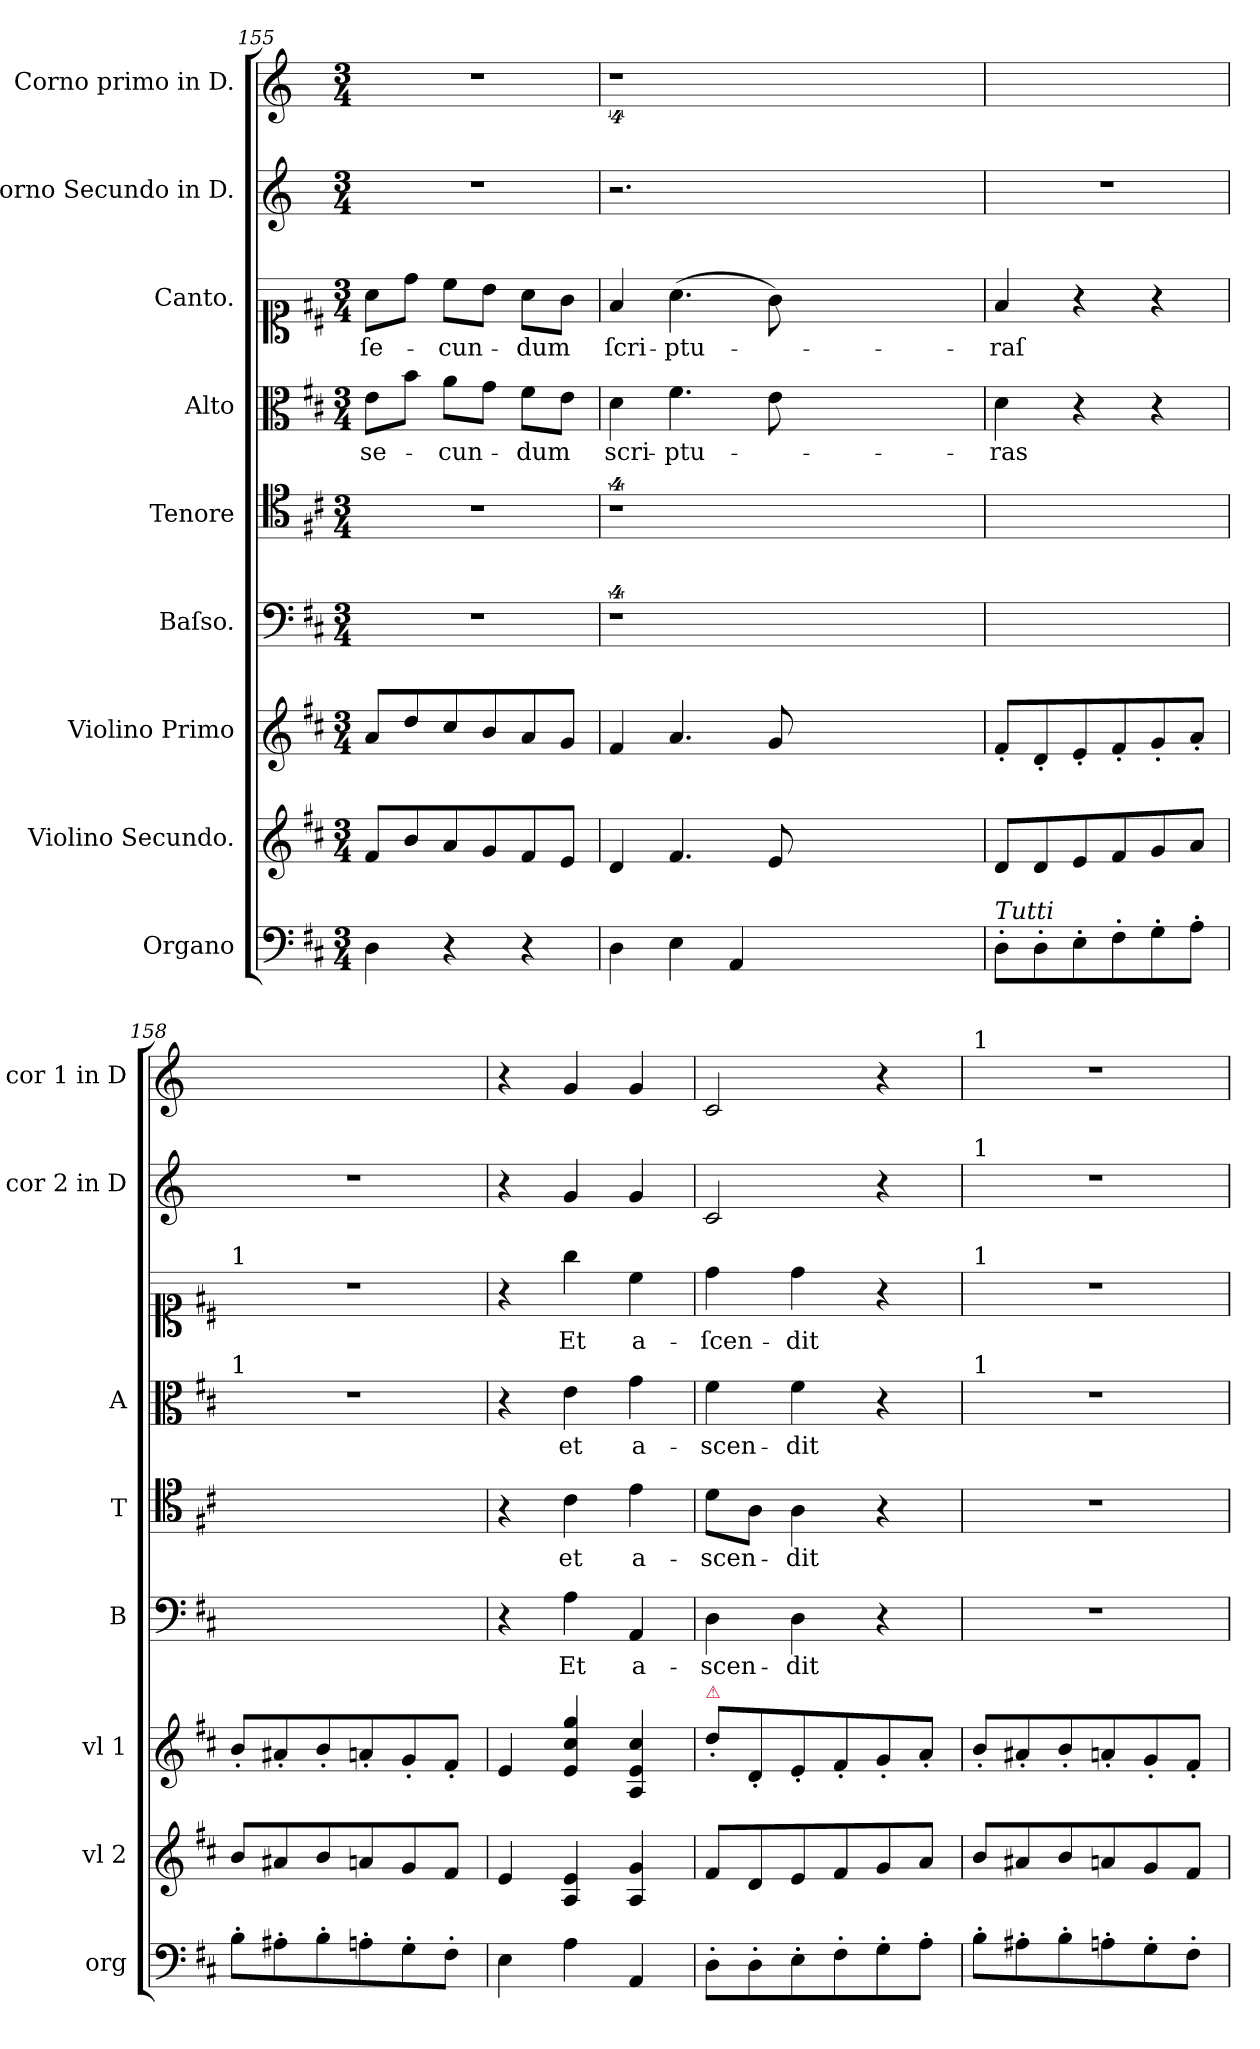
**kern	**dynam	**kern	**dynam	**kern	**dynam	**kern	**text	**dynam	**kern	**text	**kern	**text	**kern	**text	**kern	**kern
*part9	*part9	*part8	*part8	*part7	*part7	*part6	*part6	*part6	*part5	*part5	*part4	*part4	*part3	*part3	*part2	*part1
*staff9	*staff9	*staff8	*staff8	*staff7	*staff7	*staff6	*staff6	*staff6	*staff5	*staff5	*staff4	*staff4	*staff3	*staff3	*staff2	*staff1
*I"Organo	*	*I"Violino Secundo.	*	*I"Violino Primo	*	*I"Baſso.	*	*	*I"Tenore	*	*I"Alto	*	*I"Canto.	*	*I"Corno Secundo in D.	*I"Corno primo in D.
*I'org	*	*I'vl 2	*	*I'vl 1	*	*I'B	*	*	*I'T	*	*I'A	*	*	*	*I'cor 2 in D	*I'cor 1 in D
*clefF4	*	*clefG2	*	*clefG2	*	*clefF4	*	*	*clefC4	*	*clefC3	*	*clefC1	*	*clefG2	*clefG2
*	*	*	*	*	*	*	*	*	*	*	*	*	*	*	*ITrd6c10	*ITrd6c10
*k[f#c#]	*	*k[f#c#]	*	*k[f#c#]	*	*k[f#c#]	*	*	*k[f#c#]	*	*k[f#c#]	*	*k[f#c#]	*	*k[f#c#]	*k[f#c#]
*D:	*	*D:	*	*D:	*	*D:	*	*	*D:	*	*D:	*	*D:	*	*D:	*D:
*M3/4	*	*M3/4	*	*M3/4	*	*M3/4	*	*	*M3/4	*	*M3/4	*	*M3/4	*	*M3/4	*M3/4
=155	=155	=155	=155	=155	=155	=155	=155	=155	=155	=155	=155	=155	=155	=155	=155	=155
4D\	.	8f#/L	.	8a/L	.	2.r	.	.	2.r	.	8e\L	se-	8a\L	ſe-	2.r	2.r
.	.	8b/	.	8dd/	.	.	.	.	.	.	8b\J	.	8dd\J	.	.	.
4r	.	8a/	.	8cc#/	.	.	.	.	.	.	8a\L	-cun-	8cc#\L	-cun-	.	.
.	.	8g/	.	8b/	.	.	.	.	.	.	8g\J	.	8b\J	.	.	.
4r	.	8f#/	.	8a/	.	.	.	.	.	.	8f#\L	-dum	8a\L	-dum	.	.
.	.	8e/J	.	8g/J	.	.	.	.	.	.	8e\J	.	8g\J	.	.	.
=156	=156	=156	=156	=156	=156	=156	=156	=156	=156	=156	=156	=156	=156	=156	=156	=156
4D\	.	4d/	.	4f#/	.	4%9r	.	.	4%9r	.	4d\	scri-	4f#/	ſcri-	2.r	4%9r
4E\	.	4.f#/	.	4.a/	.	.	.	.	.	.	4.f#\	-ptu-	(4.a\	-ptu-	.	.
4AA/	.	.	.	.	.	.	.	.	.	.	.	.	.	.	.	.
.	.	8e/	.	8g/	.	.	.	.	.	.	8e\	.	8g\)	.	.	.
1.ryy	.	1.ryy	.	1.ryy	.	.	.	.	.	.	1.ryy	.	1.ryy	.	1.ryy	.
=157	=157	=157	=157	=157	=157	=157	=157	=157	=157	=157	=157	=157	=157	=157	=157	=157
!LO:TX:a:i:t=Tutti	!	!	!	!	!	!	!	!	!	!	!	!	!	!	!	!
!	!LO:DY:b	!	!LO:DY:b	!	!LO:DY:b	!	!	!	!	!	!	!	!	!	!	!
8D'\L	for	8d/L	for	8f#'/L	for	2.ryy	.	.	2.ryy	.	4d\	-ras	4f#/	-raſ	2.r	2.ryy
8D'\	.	8d/	.	8d'/	.	.	.	.	.	.	.	.	.	.	.	.
8E'\	.	8e/	.	8e'/	.	.	.	.	.	.	4r	.	4r	.	.	.
8F#'\	.	8f#/	.	8f#'/	.	.	.	.	.	.	.	.	.	.	.	.
8G'\	.	8g/	.	8g'/	.	.	.	.	.	.	4r	.	4r	.	.	.
8A'\J	.	8a/J	.	8a'/J	.	.	.	.	.	.	.	.	.	.	.	.
=158	=158	=158	=158	=158	=158	=158	=158	=158	=158	=158	=158	=158	=158	=158	=158	=158
!	!	!	!	!	!	!	!	!	!	!	!	!	!LO:TX:a:t=1	!	!	!
!	!	!	!	!	!	!	!	!	!	!	!LO:TX:a:t=1	!	!	!	!	!
8B'\L	.	8b/L	.	8b'/L	.	2.ryy	.	.	2.ryy	.	2.r	.	2.r	.	2.r	2.ryy
8A#X'\	.	8a#X/	.	8a#X'/	.	.	.	.	.	.	.	.	.	.	.	.
8B'\	.	8b/	.	8b'/	.	.	.	.	.	.	.	.	.	.	.	.
8An'\	.	8an/	.	8an'/	.	.	.	.	.	.	.	.	.	.	.	.
8G'\	.	8g/	.	8g'/	.	.	.	.	.	.	.	.	.	.	.	.
8F#'\J	.	8f#/J	.	8f#'/J	.	.	.	.	.	.	.	.	.	.	.	.
=159	=159	=159	=159	=159	=159	=159	=159	=159	=159	=159	=159	=159	=159	=159	=159	=159
!	!	!	!	!	!	!	!	!LO:DY:a	!	!	!	!	!	!	!	!
4E\	.	4e/	.	4e/	.	4r	.	forte	4r	.	4r	.	4r	.	4r	4r
4A\	.	4A/ 4e/	.	4e/ 4cc#/ 4gg/	.	4A\	Et	.	4c#\	et	4e\	et	4gg\	Et	4A/	4A/
4AA/	.	4A/ 4g/	.	4A/ 4e/ 4cc#/	.	4AA/	a-	.	4e\	a-	4g\	a-	4cc#\	a-	4A/	4A/
=160	=160	=160	=160	=160	=160	=160	=160	=160	=160	=160	=160	=160	=160	=160	=160	=160
!	!	!	!	!LO:TX:a:color=crimson:t=⚠	!	!	!	!	!	!	!	!	!	!	!	!
8D'\L	.	8f#/L	.	8dd'\L	.	4D\	-scen-	.	8d\L	-scen-	4f#\	-scen-	4dd\	-ſcen-	2D/	2D/
8D'\	.	8d/	.	8d'/	.	.	.	.	8A\J	.	.	.	.	.	.	.
8E'\	.	8e/	.	8e'/	.	4D\	-dit	.	4A\	-dit	4f#\	-dit	4dd\	-dit	.	.
8F#'\	.	8f#/	.	8f#'/	.	.	.	.	.	.	.	.	.	.	.	.
8G'\	.	8g/	.	8g'/	.	4r	.	.	4r	.	4r	.	4r	.	4r	4r
8A'\J	.	8a/J	.	8a'/J	.	.	.	.	.	.	.	.	.	.	.	.
=161	=161	=161	=161	=161	=161	=161	=161	=161	=161	=161	=161	=161	=161	=161	=161	=161
!	!	!	!	!	!	!	!	!	!	!	!	!	!	!	!	!LO:TX:a:t=1
!	!	!	!	!	!	!	!	!	!	!	!	!	!	!	!LO:TX:a:t=1	!
!	!	!	!	!	!	!	!	!	!	!	!	!	!LO:TX:a:t=1	!	!	!
!	!	!	!	!	!	!	!	!	!	!	!LO:TX:a:t=1	!	!	!	!	!
8B'\L	.	8b/L	.	8b'/L	.	2.r	.	.	2.r	.	2.r	.	2.r	.	2.r	2.r
8A#X'\	.	8a#X/	.	8a#X'/	.	.	.	.	.	.	.	.	.	.	.	.
8B'\	.	8b/	.	8b'/	.	.	.	.	.	.	.	.	.	.	.	.
8An'\	.	8an/	.	8an'/	.	.	.	.	.	.	.	.	.	.	.	.
8G'\	.	8g/	.	8g'/	.	.	.	.	.	.	.	.	.	.	.	.
8F#'\J	.	8f#/J	.	8f#'/J	.	.	.	.	.	.	.	.	.	.	.	.
=	=	=	=	=	=	=	=	=	=	=	=	=	=	=	=	=
*-	*-	*-	*-	*-	*-	*-	*-	*-	*-	*-	*-	*-	*-	*-	*-	*-
